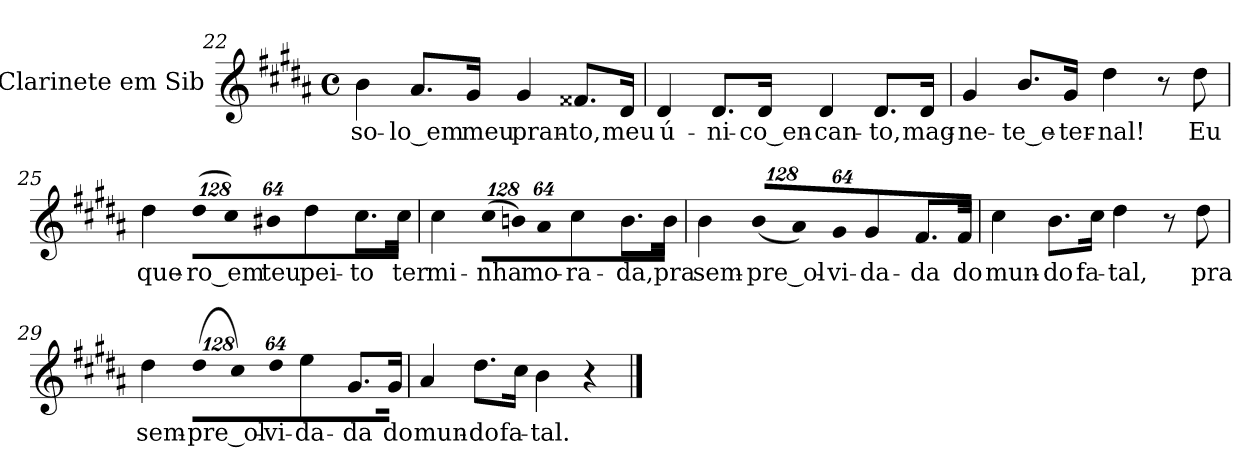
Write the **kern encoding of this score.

**kern	**text
*part1	*part1
*staff1	*staff1
*I"Clarinete em Sib	*
*I'Cl.	*
*clefG2	*
*ITrd1c2	*
*k[f#c#g#]	*
*f#:	*
*M4/4	*
*met(c)	*
=22	=22
!	!LO:LY:b:color=#000000
4ai\	-so-
!	!LO:LY:b:color=#000000
8.g#i/L	-lo_em
!	!LO:LY:b:color=#000000
16f#i/Jk	meu
!	!LO:LY:b:color=#000000
4f#i/	pran-
!	!LO:LY:b:color=#000000
8.e#Xi/L	-to,
!	!LO:LY:b:color=#000000
16c#i/Jk	meu
!!LO:LB:g=z
=23	=23
!	!LO:LY:b:color=#000000
4c#i/	ú-
!	!LO:LY:b:color=#000000
8.c#i/L	-ni-
!	!LO:LY:b:color=#000000
16c#i/Jk	-co_en-
!	!LO:LY:b:color=#000000
4c#i/	-can-
!	!LO:LY:b:color=#000000
8.c#i/L	-to,
!	!LO:LY:b:color=#000000
16c#i/Jk	mag-
=24	=24
!	!LO:LY:b:color=#000000
4f#i/	-ne-
!	!LO:LY:b:color=#000000
8.ai/L	-te_e-
!	!LO:LY:b:color=#000000
16f#i/Jk	-ter-
!	!LO:LY:b:color=#000000
4cc#i\	-nal!
8r	.
!	!LO:LY:b:color=#000000
8cc#i\	Eu
=25	=25
!	!LO:LY:b:color=#000000
4cc#i\	que-
*Xbrackettup	*
!LO:N:vis=8	!
!	!LO:LY:b:color=#000000
(1024%85cc#i\L	-ro_em
!LO:N:vis=8	!
1024%85bi\)	.
!LO:N:vis=8	!
!	!LO:LY:b:color=#000000
512%43a#Xi\J	teu
!	!LO:LY:b:color=#000000
4cc#i\	pei-
!	!LO:LY:b:color=#000000
8.bi\L	-to
!	!LO:LY:b:color=#000000
16bi\Jk	ter
=26	=26
!	!LO:LY:b:color=#000000
4bi\	mi-
!LO:N:vis=8	!
!	!LO:LY:b:color=#000000
(1024%85bi\L	-nha
!LO:N:vis=8	!
1024%85ani\)	.
!LO:N:vis=8	!
!	!LO:LY:b:color=#000000
512%43g#i\J	mo-
!	!LO:LY:b:color=#000000
4bi\	-ra-
!	!LO:LY:b:color=#000000
8.ai\L	-da,
!	!LO:LY:b:color=#000000
16ai\Jk	pra
!!LO:LB:g=z
=27	=27
!	!LO:LY:b:color=#000000
4ai\	sem-
!LO:N:vis=8	!
!	!LO:LY:b:color=#000000
(1024%85ai/L	-pre_ol-
!LO:N:vis=8	!
1024%85g#i/)	.
!LO:N:vis=8	!
!	!LO:LY:b:color=#000000
512%43f#i/J	-vi-
!	!LO:LY:b:color=#000000
4f#i/	-da-
!	!LO:LY:b:color=#000000
8.ei/L	-da
!	!LO:LY:b:color=#000000
16ei/Jk	do
=28	=28
!	!LO:LY:b:color=#000000
4bi\	mun-
!	!LO:LY:b:color=#000000
8.ai\L	-do
!	!LO:LY:b:color=#000000
16bi\Jk	fa-
!	!LO:LY:b:color=#000000
4cc#i\	-tal,
8r	.
!	!LO:LY:b:color=#000000
8cc#i\	pra
=29	=29
!	!LO:LY:b:color=#000000
4cc#i\	sem-
!LO:N:vis=8	!
!	!LO:LY:b:color=#000000
(1024%85cc#i\L	-pre_ol-
!LO:N:vis=8	!
1024%85bi\)	.
!LO:N:vis=8	!
!	!LO:LY:b:color=#000000
512%43cc#i\J	-vi-
!	!LO:LY:b:color=#000000
4ddi\	-da-
!	!LO:LY:b:color=#000000
8.f#i/L	-da
!	!LO:LY:b:color=#000000
16f#i/Jk	do
=30	=30
!	!LO:LY:b:color=#000000
4g#i/	mun-
!	!LO:LY:b:color=#000000
8.cc#i\L	-do
!	!LO:LY:b:color=#000000
16bi\Jk	fa-
!	!LO:LY:b:color=#000000
4ai\	-tal.
4r	.
==	==
*-	*-
